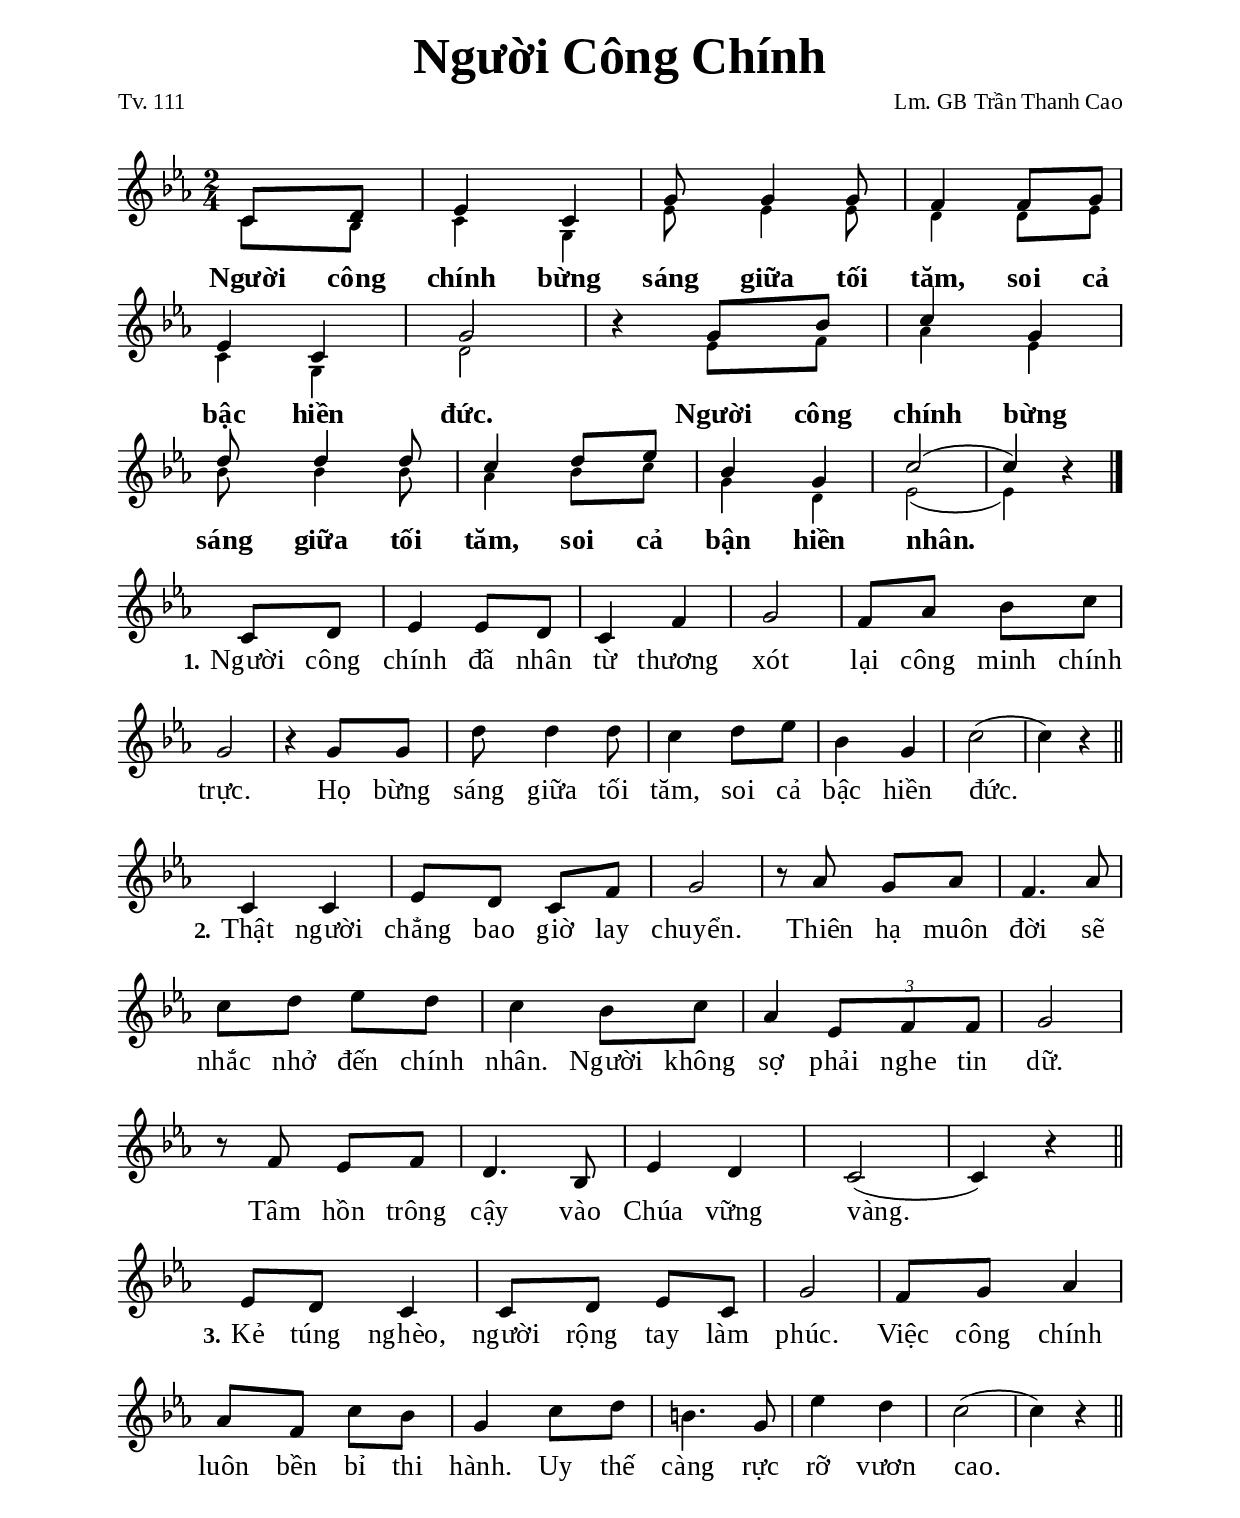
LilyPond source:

% Cài đặt chung
\version "2.22.1"
\include "english.ly"

\header {
  title = \markup { \fontsize #3 "Người Công Chính" }
  poet = "Tv. 111"
  composer = "Lm. GB Trần Thanh Cao"
  arranger = " "
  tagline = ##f
}

\paper {
  #(set-paper-size "a4")
  top-margin = 10\mm
  bottom-margin = 10\mm
  left-margin = 20\mm
  right-margin = 20\mm
  indent = #0
  #(define fonts
    (make-pango-font-tree
      "Liberation Serif"
      "Liberation Serif"
      "Liberation Serif"
      (/ 20 20)))
  page-count = #1
  system-system-spacing = #'((basic-distance . 13))
  score-system-spacing = #'((basic-distance . 13))
}

% Nhạc điệp khúc
nhacDiepKhucSop = \relative c' {
  \partial 4 c8 d |
  ef4 c |
  g'8 g4 g8 |
  f4 f8 g |
  ef4 c |
  g'2 |
  r4 g8 bf |
  c4 g |
  d'8 d4 d8 |
  c4 d8 ef |
  bf4 g |
  c2 ( |
  c4) r \bar "|."
}

nhacDiepKhucBas = \relative c' {
  \partial 4 c8 bf |
  c4 g |
  ef'8 ef4 ef8 |
  d4 d8 ef |
  c4 g |
  d'2 |
  r4 ef8 f |
  af4 ef |
  bf'8 bf4 bf8 |
  af4 bf8 c |
  g4 d |
  ef2 ( |
  ef4) r
}

% Nhạc phiên khúc
nhacPhienKhucMot = \relative c' {
  \partial 4 c8 d |
  ef4 ef8 d |
  c4 f |
  g2 |
  f8 af bf c |
  g2 |
  r4 g8 g |
  d' d4 d8 |
  c4 d8 ef |
  bf4 g |
  c2 ( |
  c4) r \bar "||"
}

nhacPhienKhucHai = \relative c' {
  c4 c |
  ef8 d c f |
  g2 |
  r8 af g af |
  f4. af8 |
  c d ef d |
  c4 bf8 c |
  af4 \tuplet 3/2 { ef8 f f } |
  g2 |
  r8 f ef f |
  d4. bf8 |
  ef4 d |
  c2 ( |
  c4) r \bar "||"
}

nhacPhienKhucBa = \relative c' {
  ef8 d c4 |
  c8 d ef c |
  g'2 |
  f8 g af4 |
  af8 f c' bf |
  g4 c8 d |
  b!4. g8 |
  ef'4 d |
  c2 ( |
  c4) r \bar "||"
}

% Lời điệp khúc
loiDiepKhuc = \lyricmode {
  Người công chính bừng sáng giữa tối tăm,
  soi cả bậc hiền đức.
  Người công chính bừng sáng giữa tối tăm,
  soi cả bận hiền nhân.
}

% Lời phiên khúc
loiPhienKhucMot = \lyricmode {
  \set stanza = #"1."
  Người công chính đã nhân từ thương xót
  lại công minh chính trực.
  Họ bừng sáng giữa tối tăm, soi cả bậc hiền đức.
}

loiPhienKhucHai = \lyricmode {
  \set stanza = #"2."
  Thật người chẳng bao giờ lay chuyển.
  Thiên hạ muôn đời sẽ nhắc nhở đến chính nhân.
  Người không sợ phải nghe tin dữ.
  Tâm hồn trông cậy vào Chúa vững vàng.
}

loiPhienKhucBa = \lyricmode {
  \set stanza = #"3."
  Kẻ túng nghèo, người rộng tay làm phúc.
  Việc công chính luôn bền bỉ thi hành.
  Uy thế càng rực rỡ vươn cao.
}


% Dàn trang
\score {
  \new ChoirStaff <<
    \new Staff = diepKhuc \with {
        \consists "Merge_rests_engraver"
        %\magnifyStaff #(magstep +1)
      }
      <<
      \new Voice = beSop {
        \voiceOne \key ef \major \time 2/4 \nhacDiepKhucSop
      }
      \new Voice = beBas {
        \override NoteHead.font-size = #-2
        \voiceTwo \key ef \major \time 2/4 \nhacDiepKhucBas
      }
    >>
    \new Lyrics \lyricsto beSop \loiDiepKhuc
  >>
  \layout {
    \override Lyrics.LyricText.font-series = #'bold
    \override Lyrics.LyricText.font-size = #+2
    \override Lyrics.LyricSpace.minimum-distance = #4
    \override Score.BarNumber.break-visibility = ##(#f #f #f)
    \override Score.SpacingSpanner.uniform-stretching = ##t
  }
}

\score {
  \new ChoirStaff <<
    \new Staff = phienKhuc \with {
        %\magnifyStaff #(magstep +1)
      }
      <<
      \new Voice = beSop {
        \key ef \major \time 2/4 \nhacPhienKhucMot
      }
    >>
    \new Lyrics \lyricsto beSop \loiPhienKhucMot
  >>
  \layout {
    \override Staff.TimeSignature.transparent = ##t
    \override Lyrics.LyricText.font-size = #+2
    \override Lyrics.LyricSpace.minimum-distance = #2
    \override Score.BarNumber.break-visibility = ##(#f #f #f)
    \override Score.SpacingSpanner.uniform-stretching = ##t
  }
}

\score {
  \new ChoirStaff <<
    \new Staff = phienKhuc \with {
        %\magnifyStaff #(magstep +1)
      }
      <<
      \new Voice = beSop {
        \key ef \major \time 2/4 \nhacPhienKhucHai
      }
    >>
    \new Lyrics \lyricsto beSop \loiPhienKhucHai
  >>
  \layout {
    \override Staff.TimeSignature.transparent = ##t
    \override Lyrics.LyricText.font-size = #+2
    \override Lyrics.LyricSpace.minimum-distance = #2
    \override Score.BarNumber.break-visibility = ##(#f #f #f)
    \override Score.SpacingSpanner.uniform-stretching = ##t
  }
}

\score {
  \new ChoirStaff <<
    \new Staff = phienKhuc \with {
        %\magnifyStaff #(magstep +1)
      }
      <<
      \new Voice = beSop {
        \key ef \major \time 2/4 \nhacPhienKhucBa
      }
    >>
    \new Lyrics \lyricsto beSop \loiPhienKhucBa
  >>
  \layout {
    \override Staff.TimeSignature.transparent = ##t
    \override Lyrics.LyricText.font-size = #+2
    \override Lyrics.LyricSpace.minimum-distance = #2.5
    \override Score.BarNumber.break-visibility = ##(#f #f #f)
    \override Score.SpacingSpanner.uniform-stretching = ##t
  }
}
